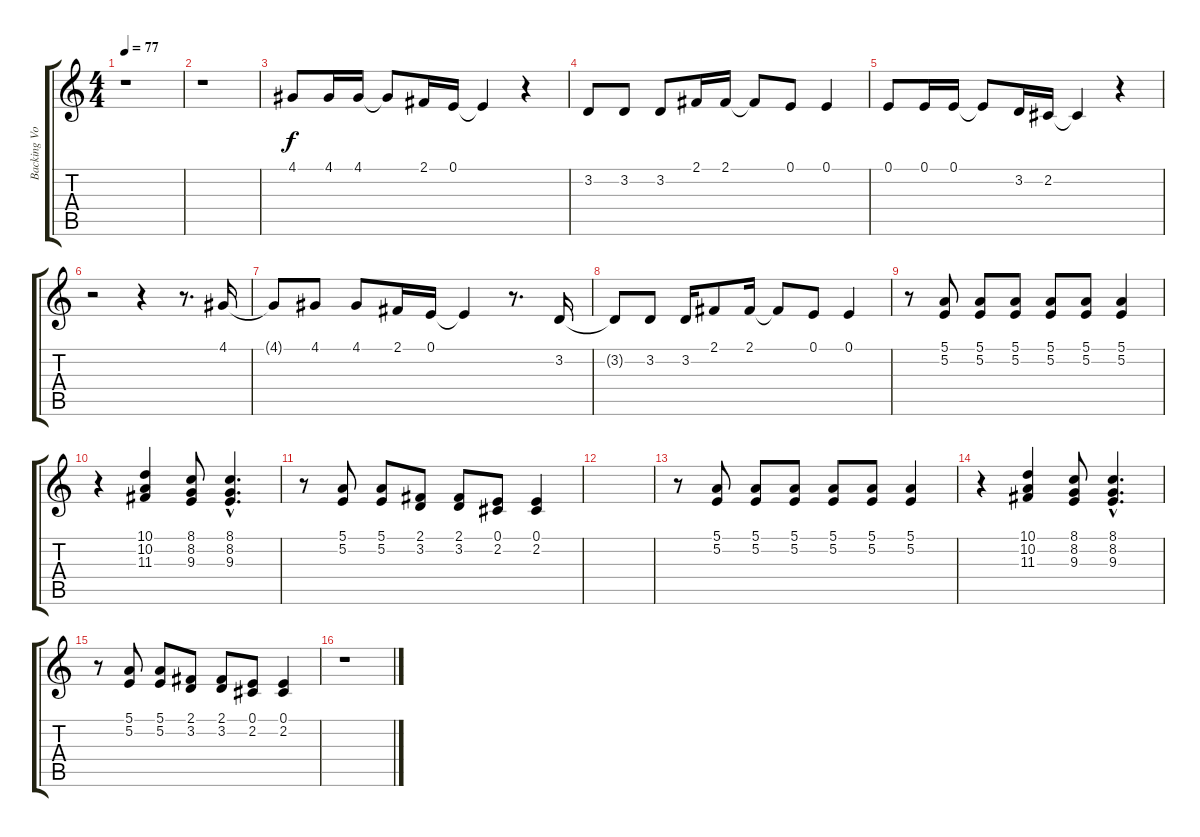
\track ("Backing Vox" "Backing Vo") {instrument reedorgan}
\staff {score tabs}
\tuning (E4 B3 G3 D3 A2 E2) {hide}
\ts (4 4)
\tempo 77
\clef g2
\ks c
r.1{dy f} |
r.1 |
4.1.8 4.1.16 4.1.16 4.1{t}.8 2.1.16 0.1.16 0.1{t}.4 r.4 |
3.2.8 3.2.8 3.2.8 2.1.16 2.1.16 2.1{t}.8 0.1.8 0.1.4 |
0.1.8 0.1.16 0.1.16 0.1{t}.8 3.2.16 2.2.16 2.2{t}.4 r.4 |
r.2 r.4 r.8{d} 4.1.16 |
4.1{t}.8 4.1.8 4.1.8 2.1.16 0.1.16 0.1{t}.4 r.8{d} 3.2.16 |
3.2{t}.8 3.2.8 3.2.16 2.1.8 2.1.16 2.1{t}.8 0.1.8 0.1.4 |
r.8 (5.1 5.2).8 (5.1 5.2).8 (5.1 5.2).8 (5.1 5.2).8 (5.1 5.2).8 (5.1 5.2).4 |
r.4 (10.1 10.2 11.3).4 (8.1 8.2 9.3).8 (8.1{hac} 8.2{hac} 9.3{hac}).4{d} |
r.8 (5.1 5.2).8 (5.1 5.2).8 (2.1 3.2).8 (2.1 3.2).8 (0.1 2.2).8 (0.1 2.2).4 |
|
r.8 (5.1 5.2).8 (5.1 5.2).8 (5.1 5.2).8 (5.1 5.2).8 (5.1 5.2).8 (5.1 5.2).4 |
r.4 (10.1 10.2 11.3).4 (8.1 8.2 9.3).8 (8.1{hac} 8.2{hac} 9.3{hac}).4{d} |
r.8 (5.1 5.2).8 (5.1 5.2).8 (2.1 3.2).8 (2.1 3.2).8 (0.1 2.2).8 (0.1 2.2).4 |
r.1
